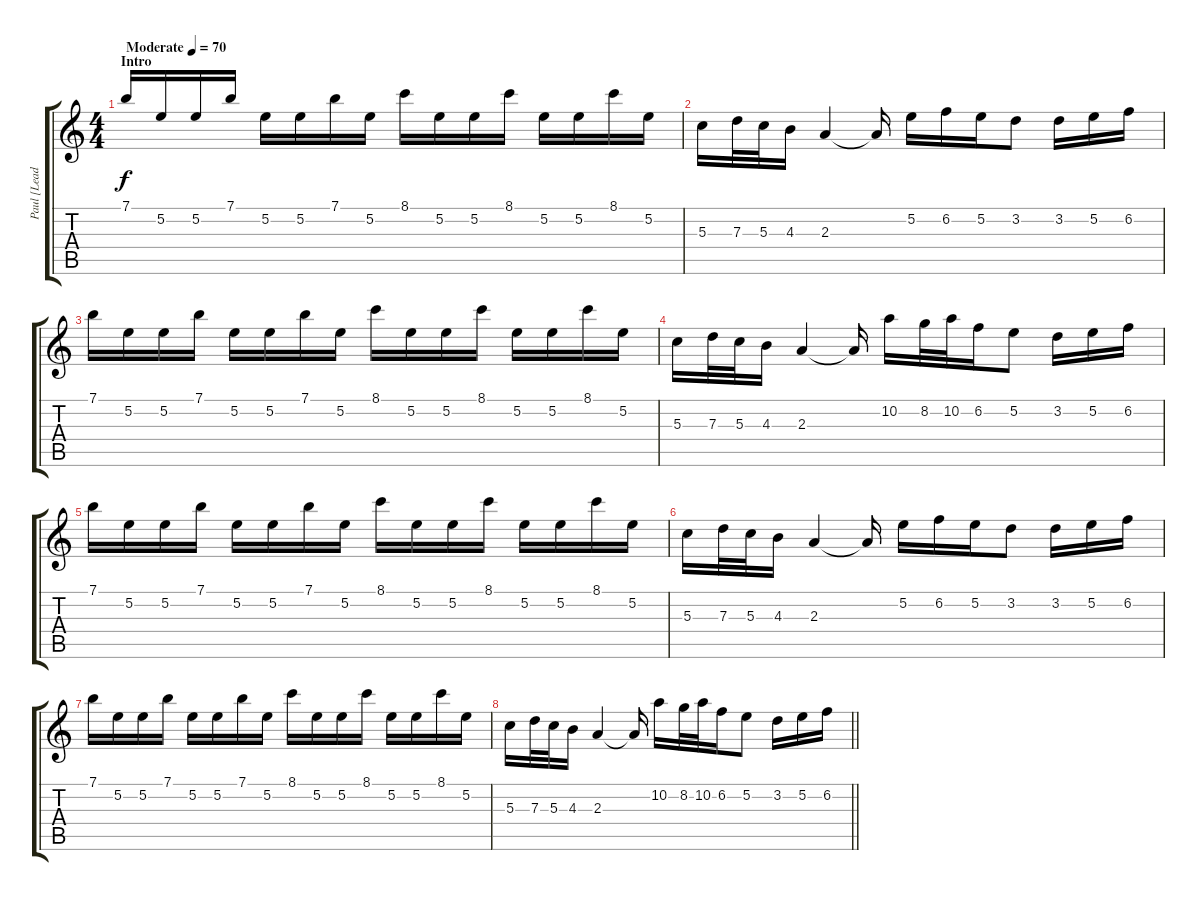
\track ("Paul [Lead Guitar]" "Paul [Lead") {instrument distortionguitar}
\staff {score tabs}
\tuning (E4 B3 G3 D3 A2 D2) {hide}
\ts (4 4)
\section ("" "Intro")
\tempo (70 "Moderate")
\clef g2
\ks c
7.1.16{dy f instrument distortionguitar beam Up} 5.2.16{beam Up} 5.2.16{beam Up} 7.1.16{beam Up} 5.2.16 5.2.16 7.1.16 5.2.16 8.1.16 5.2.16 5.2.16 8.1.16 5.2.16 5.2.16 8.1.16 5.2.16 |
5.3.16 7.3.32 5.3.32 4.3.16 2.3.4 2.3{t}.16 5.2.16 6.2.16 5.2.16 3.2.8 3.2.16 5.2.16 6.2.16 |
7.1.16 5.2.16 5.2.16 7.1.16 5.2.16 5.2.16 7.1.16 5.2.16 8.1.16 5.2.16 5.2.16 8.1.16 5.2.16 5.2.16 8.1.16 5.2.16 |
5.3.16 7.3.32 5.3.32 4.3.16 2.3.4 2.3{t}.16 10.2.16 8.2.32 10.2.32 6.2.16 5.2.8 3.2.16 5.2.16 6.2.16 |
7.1.16 5.2.16 5.2.16 7.1.16 5.2.16 5.2.16 7.1.16 5.2.16 8.1.16 5.2.16 5.2.16 8.1.16 5.2.16 5.2.16 8.1.16 5.2.16 |
5.3.16 7.3.32 5.3.32 4.3.16 2.3.4 2.3{t}.16 5.2.16 6.2.16 5.2.16 3.2.8 3.2.16 5.2.16 6.2.16 |
7.1.16 5.2.16 5.2.16 7.1.16 5.2.16 5.2.16 7.1.16 5.2.16 8.1.16 5.2.16 5.2.16 8.1.16 5.2.16 5.2.16 8.1.16 5.2.16 |
\barLineRight lightlight
5.3.16 7.3.32 5.3.32 4.3.16 2.3.4 2.3{t}.16 10.2.16 8.2.32 10.2.32 6.2.16 5.2.8 3.2.16 5.2.16 6.2.16
